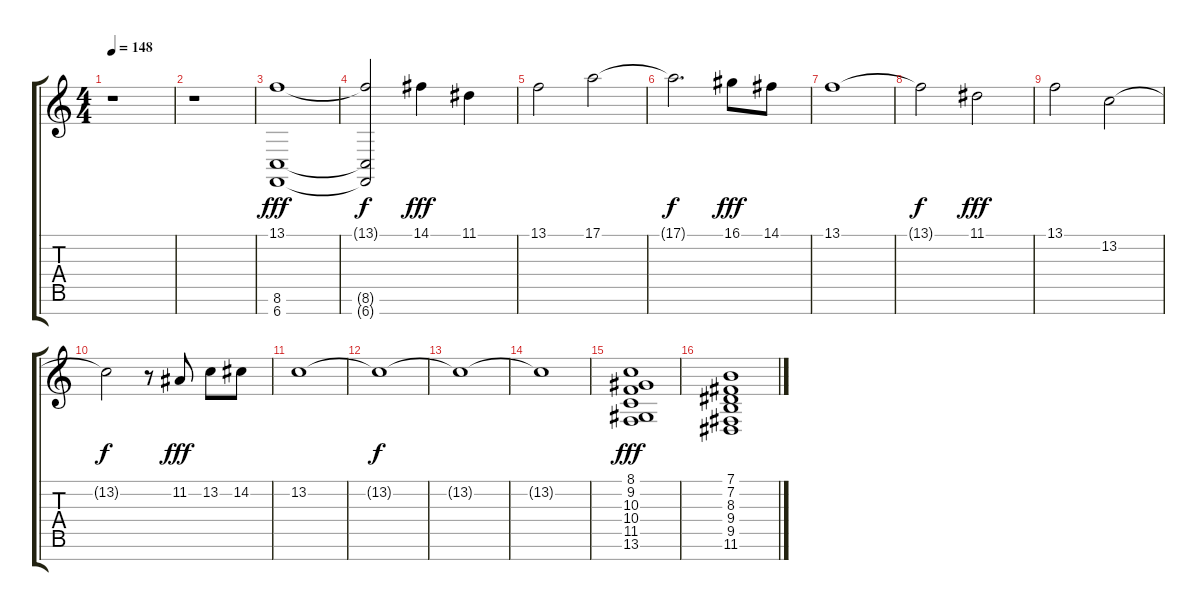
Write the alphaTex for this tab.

\track "" {instrument churchorgan}
\staff {score tabs}
\tuning (E4 B3 G3 D3 A2 E2 B1) {hide}
\ts (4 4)
\tempo 148
\clef g2
\ks c
r.1{dy f} |
r.1 |
(13.1 8.6 6.7).1{dy fff} |
(13.1{t} 8.6{t} 6.7{t}).2{dy f} 14.1.4{dy fff} 11.1.4 |
13.1.2 17.1.2 |
17.1{t}.2{d dy f} 16.1.8{dy fff} 14.1.8 |
13.1.1 |
13.1{t}.2{dy f} 11.1.2{dy fff} |
13.1.2 13.2.2 |
13.2{t}.2{dy f} r.8 11.2.8{dy fff} 13.2.8 14.2.8 |
13.2.1 |
13.2{t}.1{dy f} |
13.2{t}.1 |
13.2{t}.1 |
(8.1 9.2 10.3 10.4 11.5 13.6).1{dy fff} |
(7.1 7.2 8.3 9.4 9.5 11.6).1
